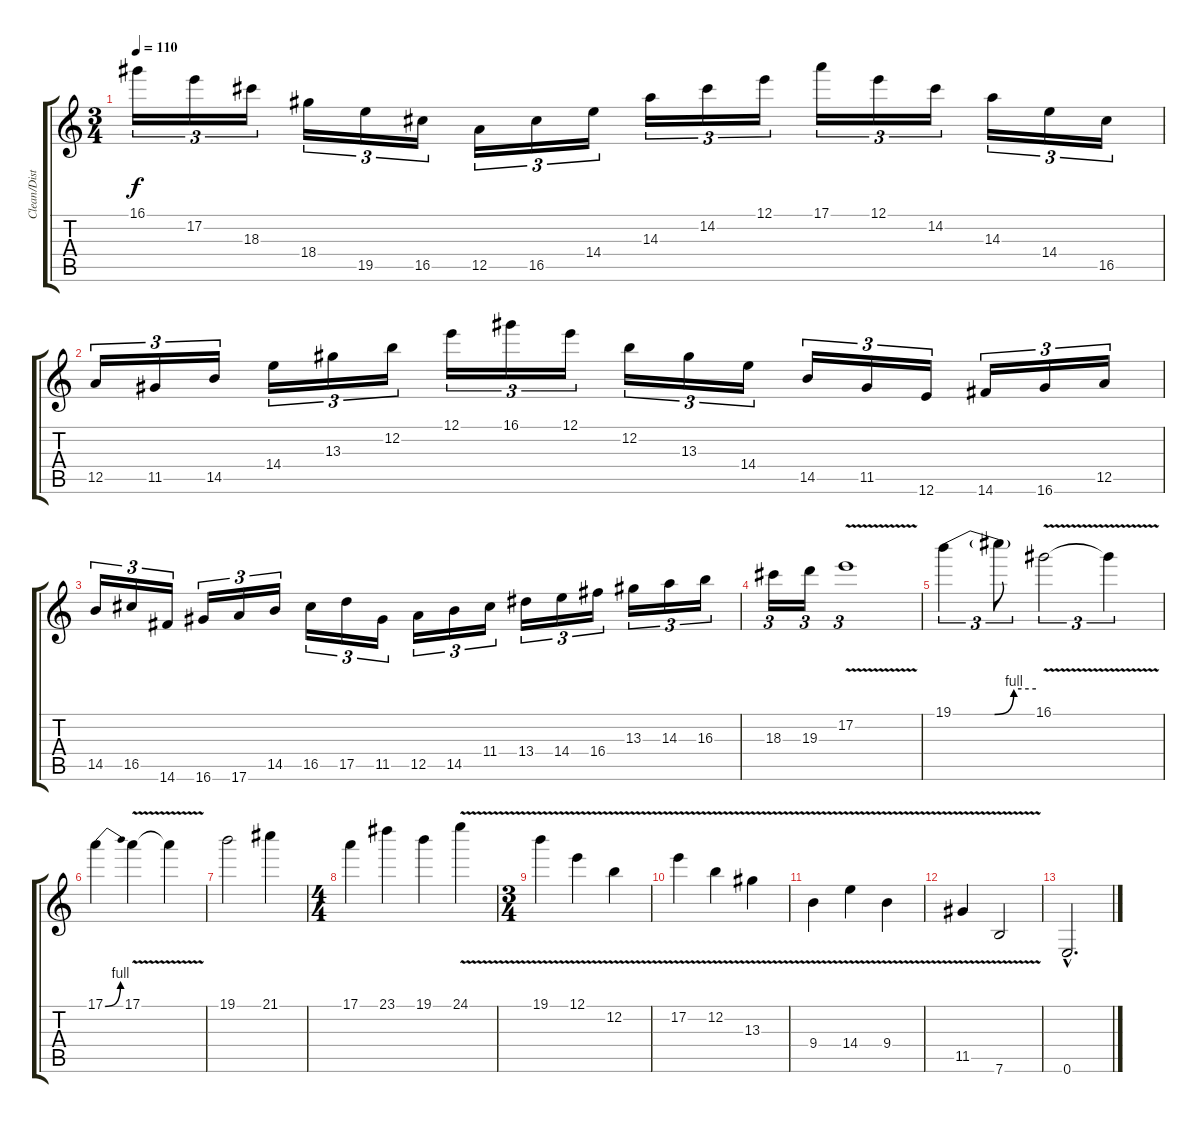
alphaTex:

\track ("Clean/Dist" "Clean/Dist") {instrument overdrivenguitar}
\staff {score tabs}
\tuning (E4 B3 G3 D3 A2 E2) {hide}
\ts (3 4)
\tempo 110
\clef g2
\ks c
16.1.16{tu (3 2) dy f} 17.2.16{tu (3 2)} 18.3.16{tu (3 2)} 18.4.16{tu (3 2)} 19.5.16{tu (3 2)} 16.5.16{tu (3 2)} 12.5.16{tu (3 2)} 16.5.16{tu (3 2)} 14.4.16{tu (3 2)} 14.3.16{tu (3 2)} 14.2.16{tu (3 2)} 12.1.16{tu (3 2)} 17.1.16{tu (3 2)} 12.1.16{tu (3 2)} 14.2.16{tu (3 2)} 14.3.16{tu (3 2)} 14.4.16{tu (3 2)} 16.5.16{tu (3 2)} |
12.5.16{tu (3 2)} 11.5.16{tu (3 2)} 14.5.16{tu (3 2)} 14.4.16{tu (3 2)} 13.3.16{tu (3 2)} 12.2.16{tu (3 2)} 12.1.16{tu (3 2)} 16.1.16{tu (3 2)} 12.1.16{tu (3 2)} 12.2.16{tu (3 2)} 13.3.16{tu (3 2)} 14.4.16{tu (3 2)} 14.5.16{tu (3 2)} 11.5.16{tu (3 2)} 12.6.16{tu (3 2)} 14.6.16{tu (3 2)} 16.6.16{tu (3 2)} 12.5.16{tu (3 2)} |
14.5.16{tu (3 2)} 16.5.16{tu (3 2)} 14.6.16{tu (3 2)} 16.6.16{tu (3 2)} 17.6.16{tu (3 2)} 14.5.16{tu (3 2)} 16.5.16{tu (3 2)} 17.5.16{tu (3 2)} 11.5.16{tu (3 2)} 12.5.16{tu (3 2)} 14.5.16{tu (3 2)} 11.4.16{tu (3 2)} 13.4.16{tu (3 2)} 14.4.16{tu (3 2)} 16.4.16{tu (3 2)} 13.3.16{tu (3 2)} 14.3.16{tu (3 2)} 16.3.16{tu (3 2)} |
18.3.16{tu (3 2)} 19.3.16{tu (3 2)} 17.2{v}.1{tu (3 2)} |
19.1{be (custom 0 0 15 0 30 0 44 4 60 4)}.4{tu (3 2)} 19.1{t}.8{tu (3 2)} 16.1{v}.2{tu (3 2)} 16.1{t}.4{tu (3 2)} |
17.1{be (bend 0 0 60 4)}.4 17.1{v}.4 17.1{t}.4 |
19.1.2 21.1.4 |
\ts (4 4)
17.1.4 23.1.4 19.1.4 24.1{v}.4 |
\ts (3 4)
19.1{v}.4 12.1{v}.4 12.2{v}.4 |
17.2{v}.4 12.2{v}.4 13.3{v}.4 |
9.4{v}.4 14.4{v}.4 9.4{v}.4 |
11.5{v}.4 7.6{v}.2 |
0.6{hac}.2{d}
